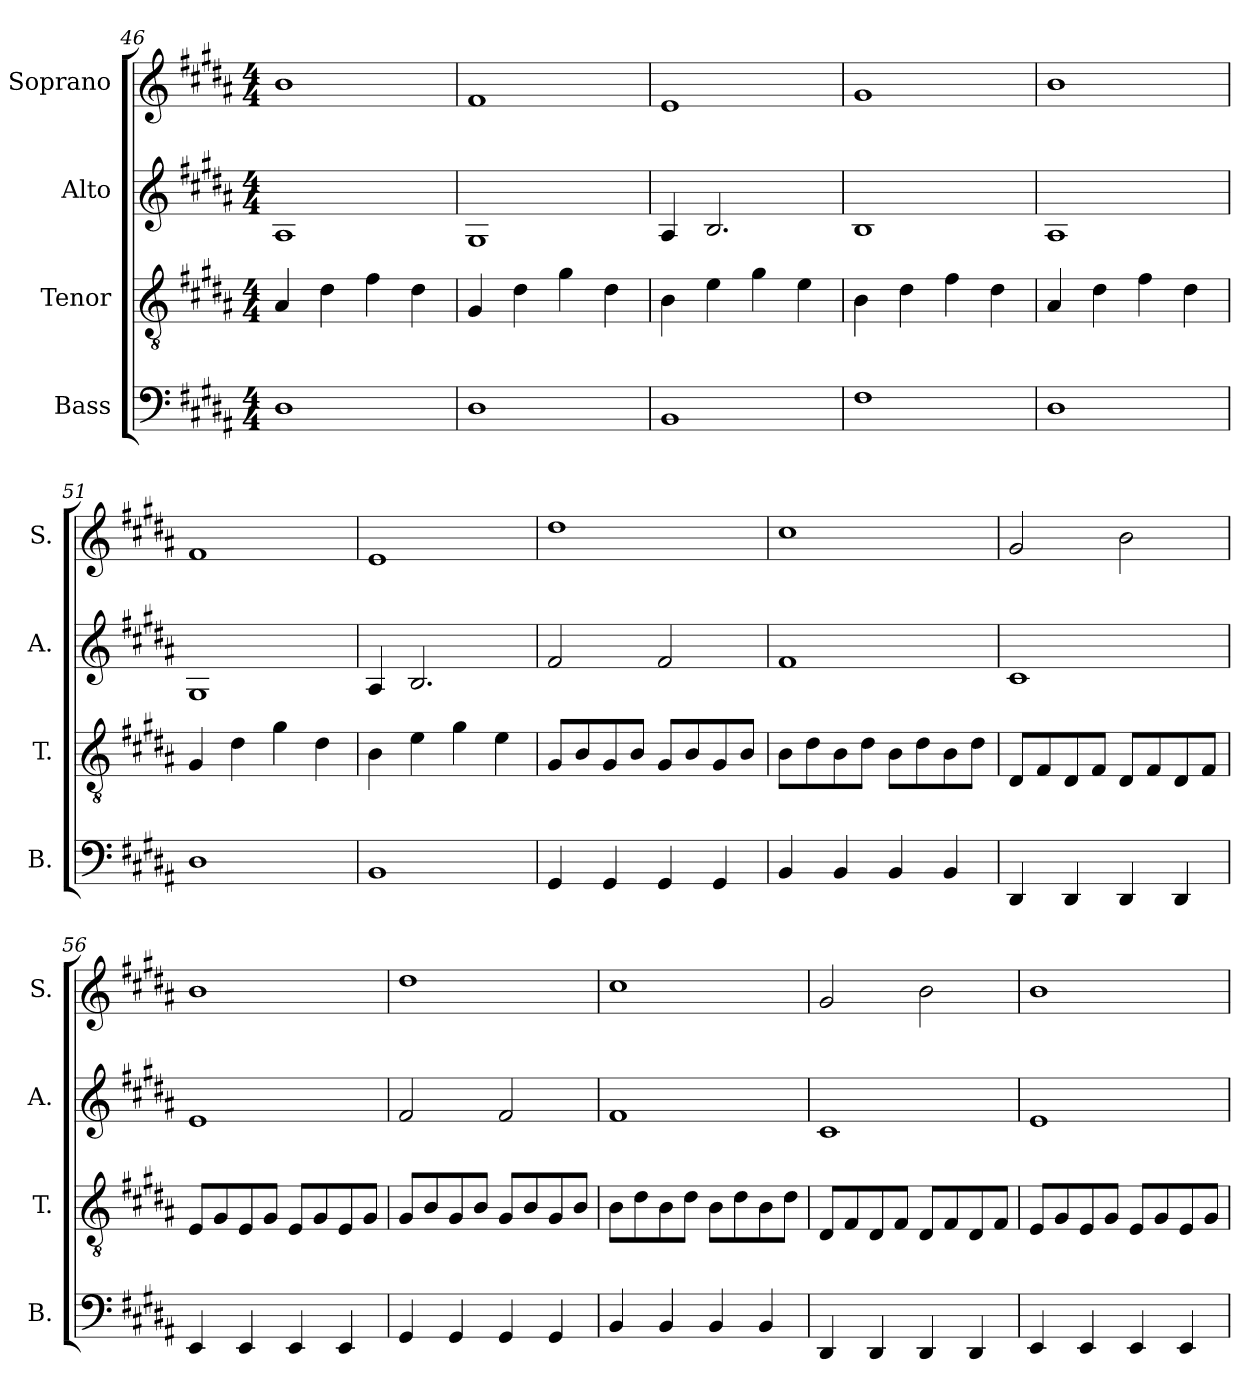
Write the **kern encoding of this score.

**kern	**kern	**kern	**kern
*part4	*part3	*part2	*part1
*staff4	*staff3	*staff2	*staff1
*I"Bass	*I"Tenor	*I"Alto	*I"Soprano
*I'B.	*I'T.	*I'A.	*I'S.
*clefF4	*clefGv2	*clefG2	*clefG2
*k[f#c#g#d#a#]	*k[f#c#g#d#a#]	*k[f#c#g#d#a#]	*k[f#c#g#d#a#]
*M4/4	*M4/4	*M4/4	*M4/4
=46	=46	=46	=46
1D#	4A#/	1A#	1b
.	4d#\	.	.
.	4f#\	.	.
.	4d#\	.	.
!!LO:PB:g=z
=47	=47	=47	=47
1D#	4G#/	1G#	1f#
.	4d#\	.	.
.	4g#\	.	.
.	4d#\	.	.
=48	=48	=48	=48
1BB	4B\	4A#/	1e
.	4e\	2.B/	.
.	4g#\	.	.
.	4e\	.	.
=49	=49	=49	=49
1F#	4B\	1B	1g#
.	4d#\	.	.
.	4f#\	.	.
.	4d#\	.	.
=50	=50	=50	=50
1D#	4A#/	1A#	1b
.	4d#\	.	.
.	4f#\	.	.
.	4d#\	.	.
=51	=51	=51	=51
1D#	4G#/	1G#	1f#
.	4d#\	.	.
.	4g#\	.	.
.	4d#\	.	.
=52	=52	=52	=52
1BB	4B\	4A#/	1e
.	4e\	2.B/	.
.	4g#\	.	.
.	4e\	.	.
=53	=53	=53	=53
4GG#/	8G#/L	2f#/	1dd#
.	8B/	.	.
4GG#/	8G#/	.	.
.	8B/J	.	.
4GG#/	8G#/L	2f#/	.
.	8B/	.	.
4GG#/	8G#/	.	.
.	8B/J	.	.
!!LO:LB:g=z
=54	=54	=54	=54
4BB/	8B\L	1f#	1cc#
.	8d#\	.	.
4BB/	8B\	.	.
.	8d#\J	.	.
4BB/	8B\L	.	.
.	8d#\	.	.
4BB/	8B\	.	.
.	8d#\J	.	.
=55	=55	=55	=55
4DD#/	8D#/L	1c#	2g#/
.	8F#/	.	.
4DD#/	8D#/	.	.
.	8F#/J	.	.
4DD#/	8D#/L	.	2b\
.	8F#/	.	.
4DD#/	8D#/	.	.
.	8F#/J	.	.
=56	=56	=56	=56
4EE/	8E/L	1e	1b
.	8G#/	.	.
4EE/	8E/	.	.
.	8G#/J	.	.
4EE/	8E/L	.	.
.	8G#/	.	.
4EE/	8E/	.	.
.	8G#/J	.	.
=57	=57	=57	=57
4GG#/	8G#/L	2f#/	1dd#
.	8B/	.	.
4GG#/	8G#/	.	.
.	8B/J	.	.
4GG#/	8G#/L	2f#/	.
.	8B/	.	.
4GG#/	8G#/	.	.
.	8B/J	.	.
=58	=58	=58	=58
4BB/	8B\L	1f#	1cc#
.	8d#\	.	.
4BB/	8B\	.	.
.	8d#\J	.	.
4BB/	8B\L	.	.
.	8d#\	.	.
4BB/	8B\	.	.
.	8d#\J	.	.
!!LO:LB:g=z
=59	=59	=59	=59
4DD#/	8D#/L	1c#	2g#/
.	8F#/	.	.
4DD#/	8D#/	.	.
.	8F#/J	.	.
4DD#/	8D#/L	.	2b\
.	8F#/	.	.
4DD#/	8D#/	.	.
.	8F#/J	.	.
=60	=60	=60	=60
4EE/	8E/L	1e	1b
.	8G#/	.	.
4EE/	8E/	.	.
.	8G#/J	.	.
4EE/	8E/L	.	.
.	8G#/	.	.
4EE/	8E/	.	.
.	8G#/J	.	.
=	=	=	=
*-	*-	*-	*-
